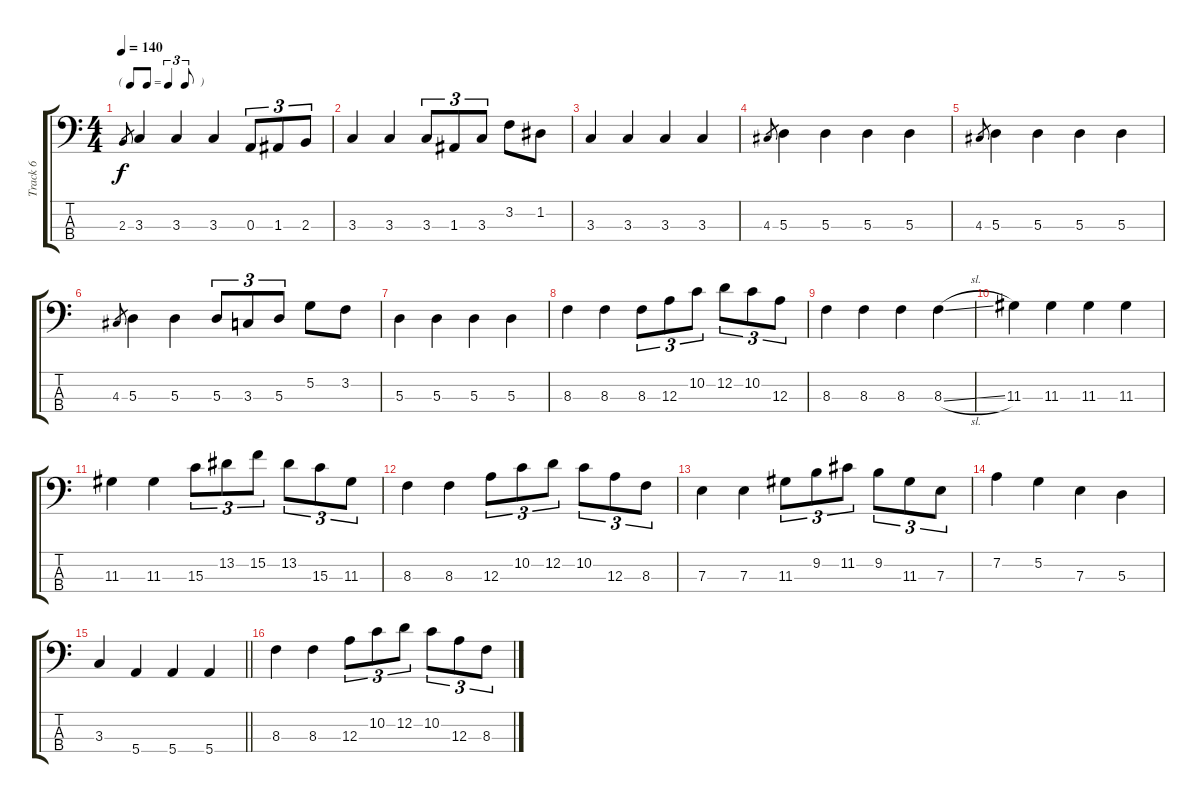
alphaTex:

\track ("Track 6" "Track 6") {instrument electricbassfinger}
\staff {score tabs}
\tuning (G2 D2 A1 E1) {hide}
\ts (4 4)
\tf triplet8th
\tempo 140
\clef f4
\ks c
2.3.8{gr dy f} 3.3.4 3.3.4 3.3.4 0.3.8{tu (3 2)} 1.3.8{tu (3 2)} 2.3.8{tu (3 2)} |
3.3.4 3.3.4 3.3.8{tu (3 2)} 1.3.8{tu (3 2)} 3.3.8{tu (3 2)} 3.2.8 1.2.8 |
3.3.4 3.3.4 3.3.4 3.3.4 |
4.3.8{gr} 5.3.4 5.3.4 5.3.4 5.3.4 |
4.3.8{gr} 5.3.4 5.3.4 5.3.4 5.3.4 |
4.3.8{gr} 5.3.4 5.3.4 5.3.8{tu (3 2)} 3.3.8{tu (3 2)} 5.3.8{tu (3 2)} 5.2.8 3.2.8 |
5.3.4 5.3.4 5.3.4 5.3.4 |
8.3.4 8.3.4 8.3.8{tu (3 2)} 12.3.8{tu (3 2)} 10.2.8{tu (3 2)} 12.2.8{tu (3 2)} 10.2.8{tu (3 2)} 12.3.8{tu (3 2)} |
8.3.4 8.3.4 8.3.4 8.3{sl}.4 |
11.3.4 11.3.4 11.3.4 11.3.4 |
11.3.4 11.3.4 15.3.8{tu (3 2)} 13.2.8{tu (3 2)} 15.2.8{tu (3 2)} 13.2.8{tu (3 2)} 15.3.8{tu (3 2)} 11.3.8{tu (3 2)} |
8.3.4 8.3.4 12.3.8{tu (3 2)} 10.2.8{tu (3 2)} 12.2.8{tu (3 2)} 10.2.8{tu (3 2)} 12.3.8{tu (3 2)} 8.3.8{tu (3 2)} |
7.3.4 7.3.4 11.3.8{tu (3 2)} 9.2.8{tu (3 2)} 11.2.8{tu (3 2)} 9.2.8{tu (3 2)} 11.3.8{tu (3 2)} 7.3.8{tu (3 2)} |
7.2.4 5.2.4 7.3.4 5.3.4 |
\barLineRight lightlight
3.3.4 5.4.4 5.4.4 5.4.4 |
8.3.4 8.3.4 12.3.8{tu (3 2)} 10.2.8{tu (3 2)} 12.2.8{tu (3 2)} 10.2.8{tu (3 2)} 12.3.8{tu (3 2)} 8.3.8{tu (3 2)}
